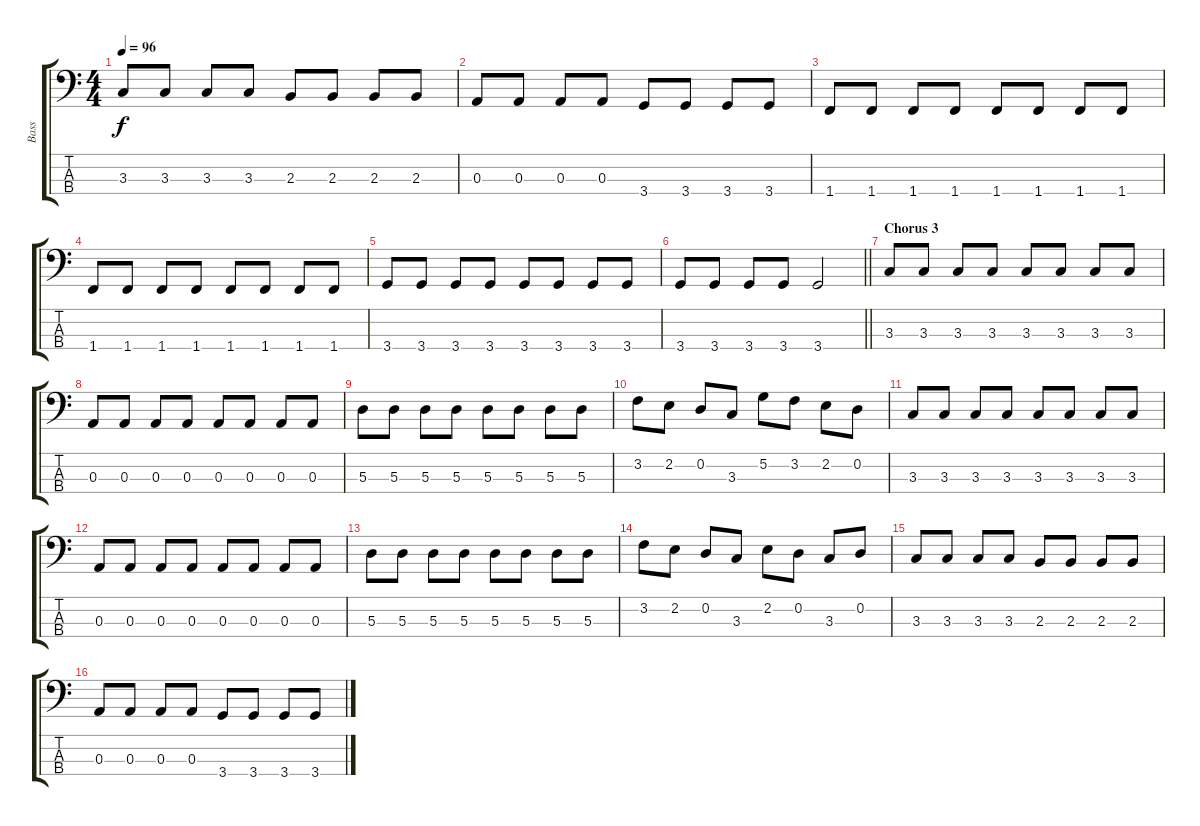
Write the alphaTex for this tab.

\track ("Bass" "Bass") {instrument electricbasspick}
\staff {score tabs}
\tuning (G2 D2 A1 E1) {hide}
\ts (4 4)
\tempo 96
\clef f4
\ks c
3.3.8{dy f} 3.3.8 3.3.8 3.3.8 2.3.8 2.3.8 2.3.8 2.3.8 |
0.3.8 0.3.8 0.3.8 0.3.8 3.4.8 3.4.8 3.4.8 3.4.8 |
1.4.8 1.4.8 1.4.8 1.4.8 1.4.8 1.4.8 1.4.8 1.4.8 |
1.4.8 1.4.8 1.4.8 1.4.8 1.4.8 1.4.8 1.4.8 1.4.8 |
3.4.8 3.4.8 3.4.8 3.4.8 3.4.8 3.4.8 3.4.8 3.4.8 |
\barLineRight lightlight
3.4.8 3.4.8 3.4.8 3.4.8 3.4.2 |
\section ("" "Chorus 3")
3.3.8 3.3.8 3.3.8 3.3.8 3.3.8 3.3.8 3.3.8 3.3.8 |
0.3.8 0.3.8 0.3.8 0.3.8 0.3.8 0.3.8 0.3.8 0.3.8 |
5.3.8 5.3.8 5.3.8 5.3.8 5.3.8 5.3.8 5.3.8 5.3.8 |
3.2.8 2.2.8 0.2.8 3.3.8 5.2.8 3.2.8 2.2.8 0.2.8 |
3.3.8 3.3.8 3.3.8 3.3.8 3.3.8 3.3.8 3.3.8 3.3.8 |
0.3.8 0.3.8 0.3.8 0.3.8 0.3.8 0.3.8 0.3.8 0.3.8 |
5.3.8 5.3.8 5.3.8 5.3.8 5.3.8 5.3.8 5.3.8 5.3.8 |
3.2.8 2.2.8 0.2.8 3.3.8 2.2.8 0.2.8 3.3.8 0.2.8 |
3.3.8 3.3.8 3.3.8 3.3.8 2.3.8 2.3.8 2.3.8 2.3.8 |
0.3.8 0.3.8 0.3.8 0.3.8 3.4.8 3.4.8 3.4.8 3.4.8
